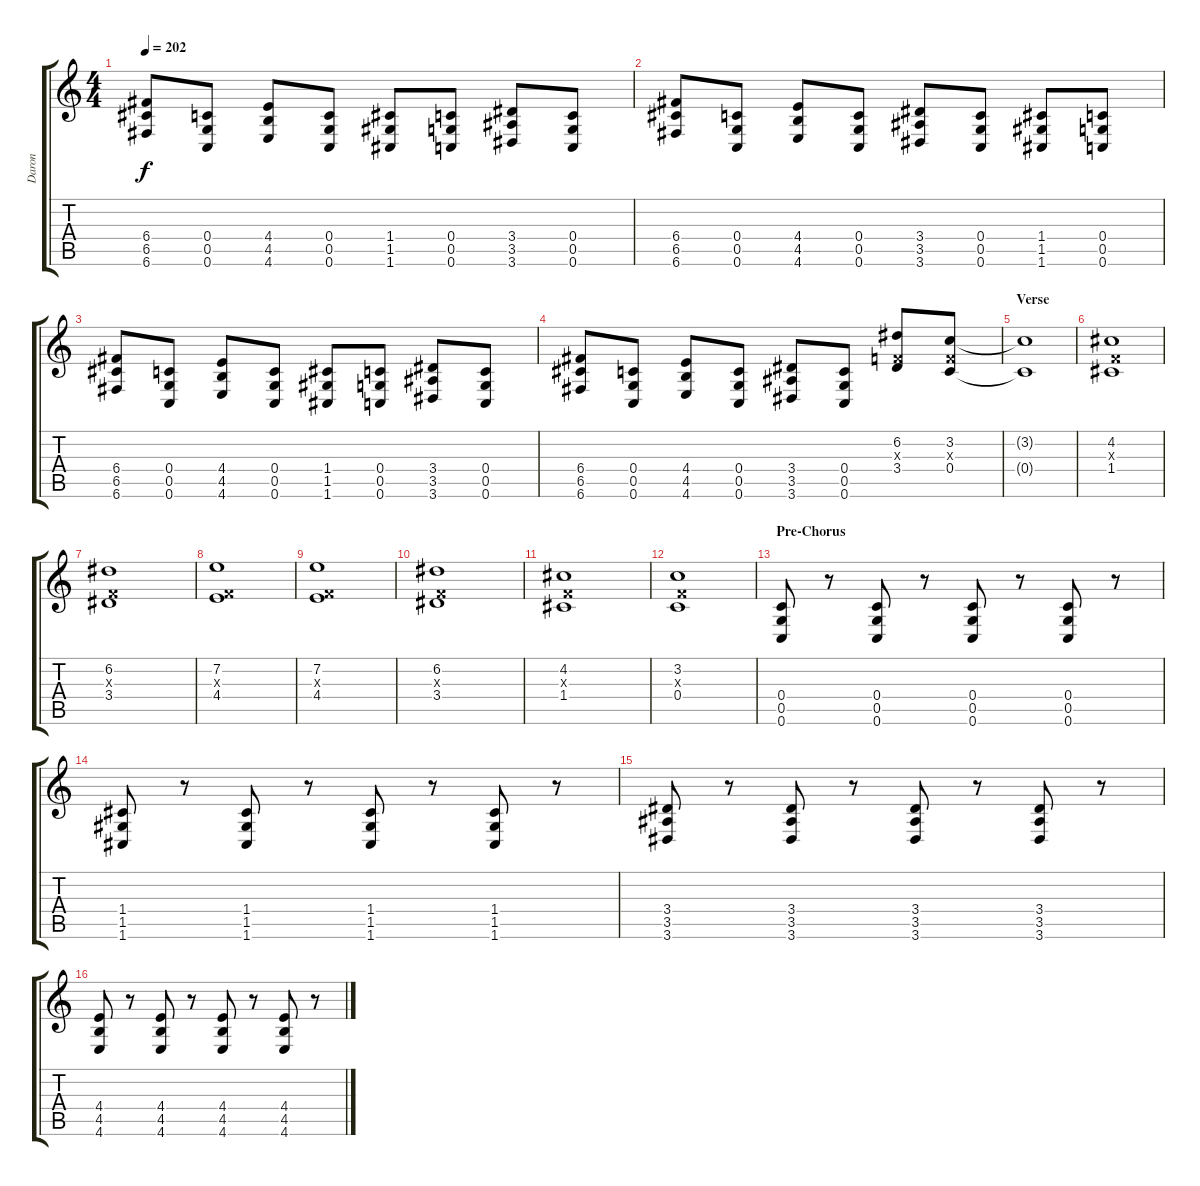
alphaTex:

\track ("Daron" "Daron") {instrument overdrivenguitar}
\staff {score tabs}
\tuning (D4 A3 F3 C3 G2 C2) {hide}
\ts (4 4)
\tempo 202
\clef g2
\ks c
(6.4 6.5 6.6).8{dy f} (0.4 0.5 0.6).8 (4.4 4.5 4.6).8 (0.4 0.5 0.6).8 (1.4 1.5 1.6).8 (0.4 0.5 0.6).8 (3.4 3.5 3.6).8 (0.4 0.5 0.6).8 |
(6.4 6.5 6.6).8 (0.4 0.5 0.6).8 (4.4 4.5 4.6).8 (0.4 0.5 0.6).8 (3.4 3.5 3.6).8 (0.4 0.5 0.6).8 (1.4 1.5 1.6).8 (0.4 0.5 0.6).8 |
(6.4 6.5 6.6).8 (0.4 0.5 0.6).8 (4.4 4.5 4.6).8 (0.4 0.5 0.6).8 (1.4 1.5 1.6).8 (0.4 0.5 0.6).8 (3.4 3.5 3.6).8 (0.4 0.5 0.6).8 |
(6.4 6.5 6.6).8 (0.4 0.5 0.6).8 (4.4 4.5 4.6).8 (0.4 0.5 0.6).8 (3.4 3.5 3.6).8 (0.4 0.5 0.6).8 (6.2 0.3{x} 3.4).8 (3.2 0.3{x} 0.4).8{volume 16 instrument electricguitarclean} |
\section ("" "Verse")
(3.2{t} 0.4{t}).1 |
(4.2 0.3{x} 1.4).1 |
(6.2 0.3{x} 3.4).1 |
(7.2 0.3{x} 4.4).1 |
(7.2 0.3{x} 4.4).1 |
(6.2 0.3{x} 3.4).1 |
(4.2 0.3{x} 1.4).1 |
(3.2 0.3{x} 0.4).1 |
\section ("" "Pre-Chorus")
(0.4 0.5 0.6).8{volume 14 instrument overdrivenguitar} r.8 (0.4 0.5 0.6).8 r.8 (0.4 0.5 0.6).8 r.8 (0.4 0.5 0.6).8 r.8 |
(1.4 1.5 1.6).8 r.8 (1.4 1.5 1.6).8 r.8 (1.4 1.5 1.6).8 r.8 (1.4 1.5 1.6).8 r.8 |
(3.4 3.5 3.6).8 r.8 (3.4 3.5 3.6).8 r.8 (3.4 3.5 3.6).8 r.8 (3.4 3.5 3.6).8 r.8 |
(4.4 4.5 4.6).8 r.8 (4.4 4.5 4.6).8 r.8 (4.4 4.5 4.6).8 r.8 (4.4 4.5 4.6).8 r.8
